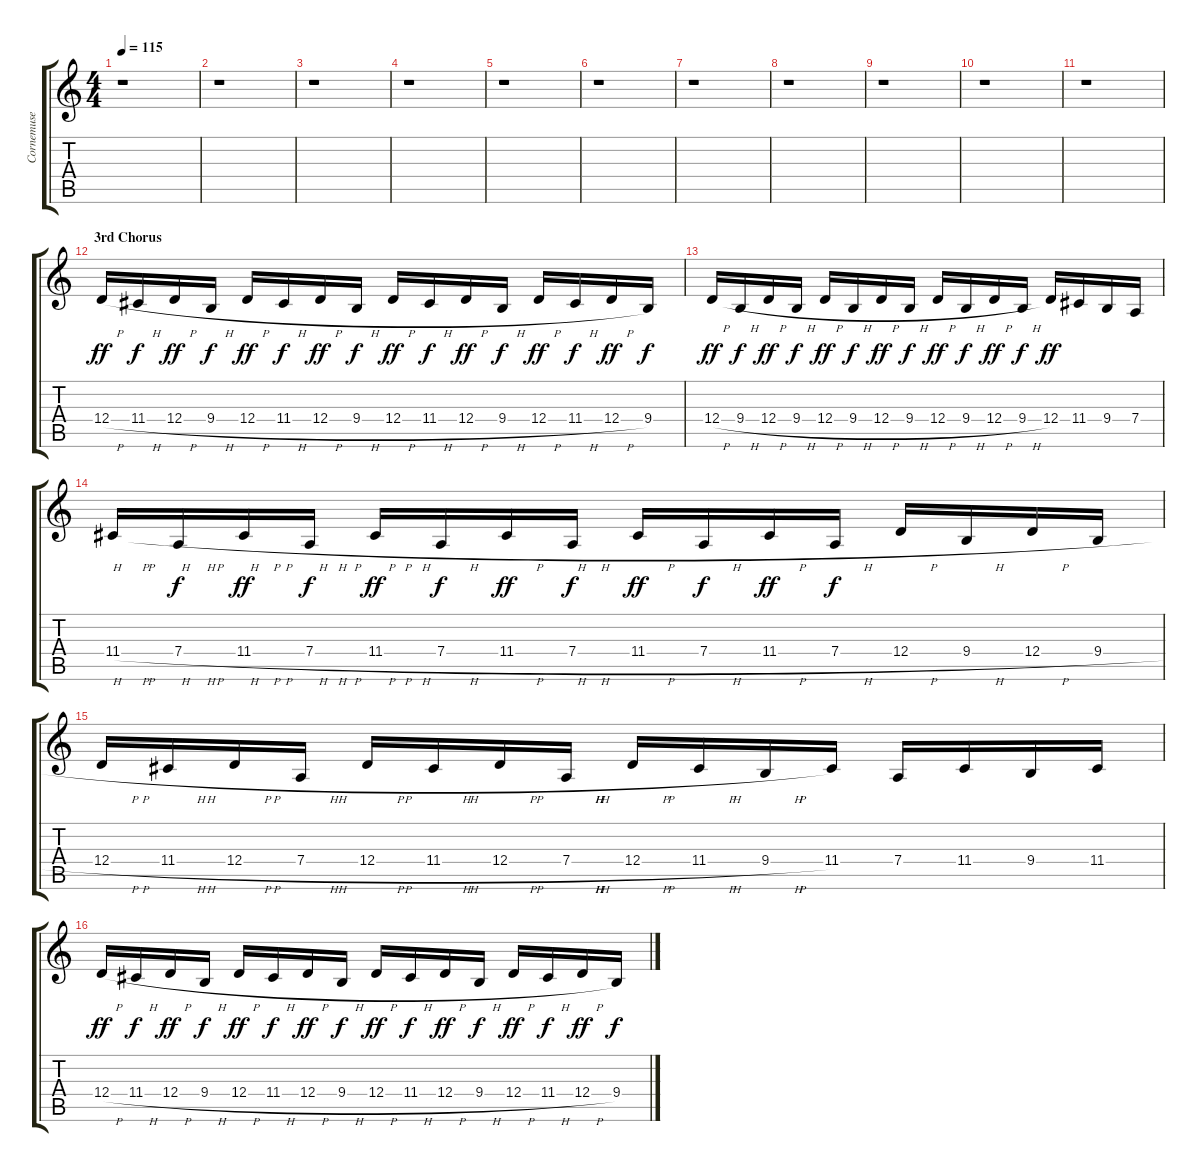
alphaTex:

\track ("Cornemuse" "Cornemuse") {instrument bagpipe}
\staff {score tabs}
\tuning (E4 B3 G3 D3 A2 E2) {hide}
\ts (4 4)
\tempo 115
\clef g2
\ks c
r.1{dy f} |
r.1 |
r.1 |
r.1 |
r.1 |
r.1 |
r.1 |
r.1 |
r.1 |
r.1 |
r.1 |
\section ("" "3rd Chorus")
12.4{h}.16{dy ff} 11.4{h}.16{dy f} 12.4{h}.16{dy ff} 9.4{h}.16{dy f} 12.4{h}.16{dy ff} 11.4{h}.16{dy f} 12.4{h}.16{dy ff} 9.4{h}.16{dy f} 12.4{h}.16{dy ff} 11.4{h}.16{dy f} 12.4{h}.16{dy ff} 9.4{h}.16{dy f} 12.4{h}.16{dy ff} 11.4{h}.16{dy f} 12.4{h}.16{dy ff} 9.4.16{dy f} |
12.4{h}.16{dy ff} 9.4{h}.16{dy f} 12.4{h}.16{dy ff} 9.4{h}.16{dy f} 12.4{h}.16{dy ff} 9.4{h}.16{dy f} 12.4{h}.16{dy ff} 9.4{h}.16{dy f} 12.4{h}.16{dy ff} 9.4{h}.16{dy f} 12.4{h}.16{dy ff} 9.4{h}.16{dy f} 12.4.16{dy ff} 11.4.16 9.4.16 7.4.16 |
11.4{h}.16 7.4{h}.16{dy f} 11.4{h}.16{dy ff} 7.4{h}.16{dy f} 11.4{h}.16{dy ff} 7.4{h}.16{dy f} 11.4{h}.16{dy ff} 7.4{h}.16{dy f} 11.4{h}.16{dy ff} 7.4{h}.16{dy f} 11.4{h}.16{dy ff} 7.4{h}.16{dy f} 12.4{h}.16 9.4{h}.16 12.4{h}.16 9.4{h}.16 |
12.4{h}.16 11.4{h}.16 12.4{h}.16 7.4{h}.16 12.4{h}.16 11.4{h}.16 12.4{h}.16 7.4{h}.16 12.4{h}.16 11.4{h}.16 9.4{h}.16 11.4.16 7.4.16 11.4.16 9.4.16 11.4.16 |
12.4{h}.16{dy ff} 11.4{h}.16{dy f} 12.4{h}.16{dy ff} 9.4{h}.16{dy f} 12.4{h}.16{dy ff} 11.4{h}.16{dy f} 12.4{h}.16{dy ff} 9.4{h}.16{dy f} 12.4{h}.16{dy ff} 11.4{h}.16{dy f} 12.4{h}.16{dy ff} 9.4{h}.16{dy f} 12.4{h}.16{dy ff} 11.4{h}.16{dy f} 12.4{h}.16{dy ff} 9.4.16{dy f}
